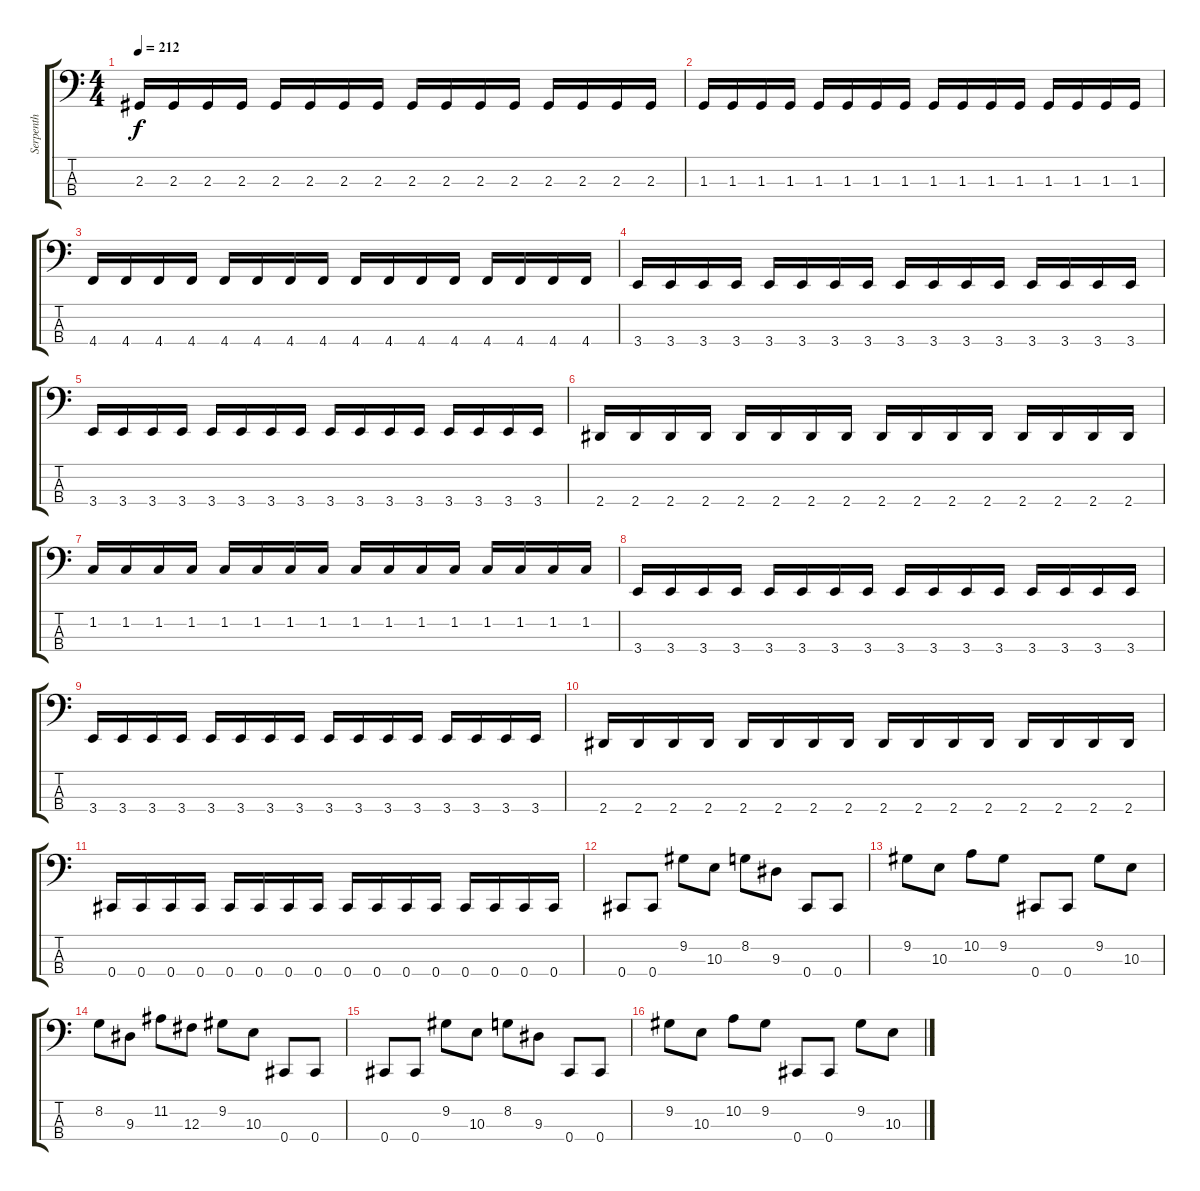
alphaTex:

\track ("Serpenth" "Serpenth") {instrument electricbasspick}
\staff {score tabs}
\tuning (E2 B1 Gb1 Db1) {hide}
\ts (4 4)
\tempo 212
\clef f4
\ks c
2.3.16{dy f} 2.3.16 2.3.16 2.3.16 2.3.16 2.3.16 2.3.16 2.3.16 2.3.16 2.3.16 2.3.16 2.3.16 2.3.16 2.3.16 2.3.16 2.3.16 |
1.3.16 1.3.16 1.3.16 1.3.16 1.3.16 1.3.16 1.3.16 1.3.16 1.3.16 1.3.16 1.3.16 1.3.16 1.3.16 1.3.16 1.3.16 1.3.16 |
4.4.16 4.4.16 4.4.16 4.4.16 4.4.16 4.4.16 4.4.16 4.4.16 4.4.16 4.4.16 4.4.16 4.4.16 4.4.16 4.4.16 4.4.16 4.4.16 |
3.4.16 3.4.16 3.4.16 3.4.16 3.4.16 3.4.16 3.4.16 3.4.16 3.4.16 3.4.16 3.4.16 3.4.16 3.4.16 3.4.16 3.4.16 3.4.16 |
3.4.16 3.4.16 3.4.16 3.4.16 3.4.16 3.4.16 3.4.16 3.4.16 3.4.16 3.4.16 3.4.16 3.4.16 3.4.16 3.4.16 3.4.16 3.4.16 |
2.4.16 2.4.16 2.4.16 2.4.16 2.4.16 2.4.16 2.4.16 2.4.16 2.4.16 2.4.16 2.4.16 2.4.16 2.4.16 2.4.16 2.4.16 2.4.16 |
1.2.16 1.2.16 1.2.16 1.2.16 1.2.16 1.2.16 1.2.16 1.2.16 1.2.16 1.2.16 1.2.16 1.2.16 1.2.16 1.2.16 1.2.16 1.2.16 |
3.4.16 3.4.16 3.4.16 3.4.16 3.4.16 3.4.16 3.4.16 3.4.16 3.4.16 3.4.16 3.4.16 3.4.16 3.4.16 3.4.16 3.4.16 3.4.16 |
3.4.16 3.4.16 3.4.16 3.4.16 3.4.16 3.4.16 3.4.16 3.4.16 3.4.16 3.4.16 3.4.16 3.4.16 3.4.16 3.4.16 3.4.16 3.4.16 |
2.4.16 2.4.16 2.4.16 2.4.16 2.4.16 2.4.16 2.4.16 2.4.16 2.4.16 2.4.16 2.4.16 2.4.16 2.4.16 2.4.16 2.4.16 2.4.16 |
0.4.16 0.4.16 0.4.16 0.4.16 0.4.16 0.4.16 0.4.16 0.4.16 0.4.16 0.4.16 0.4.16 0.4.16 0.4.16 0.4.16 0.4.16 0.4.16 |
0.4.8 0.4.8 9.2.8 10.3.8 8.2.8 9.3.8 0.4.8 0.4.8 |
9.2.8 10.3.8 10.2.8 9.2.8 0.4.8 0.4.8 9.2.8 10.3.8 |
8.2.8 9.3.8 11.2.8 12.3.8 9.2.8 10.3.8 0.4.8 0.4.8 |
0.4.8 0.4.8 9.2.8 10.3.8 8.2.8 9.3.8 0.4.8 0.4.8 |
9.2.8 10.3.8 10.2.8 9.2.8 0.4.8 0.4.8 9.2.8 10.3.8
